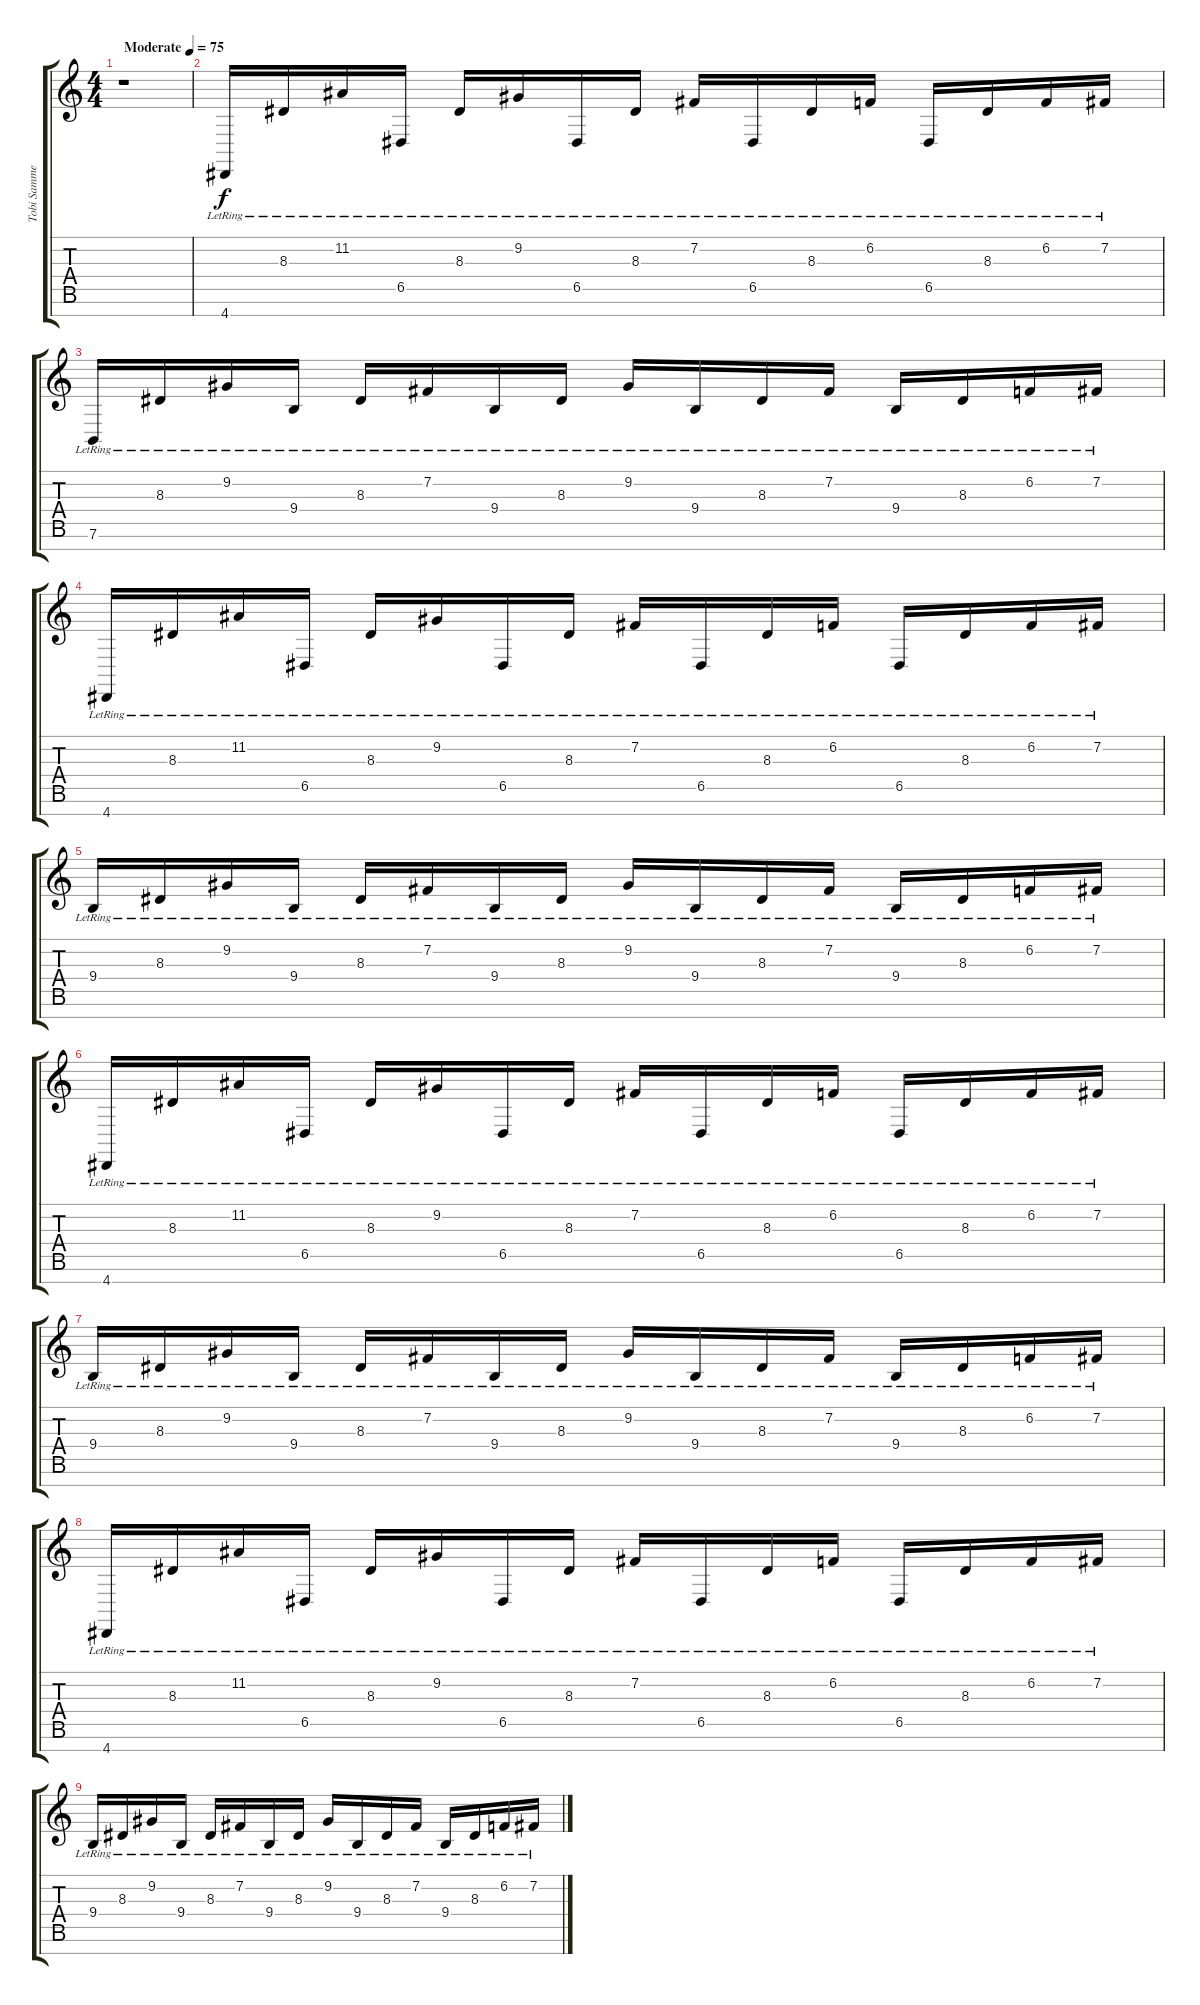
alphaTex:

\track ("Tobi Sammet - Piano" "Tobi Samme") {instrument acousticgrandpiano}
\staff {score tabs}
\tuning (E4 B3 G3 D3 A2 E2 B1) {hide}
\ts (4 4)
\tempo (75 "Moderate")
\clef g2
\ks c
r.1{dy f instrument acousticgrandpiano} |
4.7{lr}.16 8.3{lr}.16 11.2{lr}.16 6.5{lr}.16 8.3{lr}.16 9.2{lr}.16 6.5{lr}.16 8.3{lr}.16 7.2{lr}.16 6.5{lr}.16 8.3{lr}.16 6.2{lr}.16 6.5{lr}.16 8.3{lr}.16 6.2{lr}.16 7.2{lr}.16 |
7.6{lr}.16 8.3{lr}.16 9.2{lr}.16 9.4{lr}.16 8.3{lr}.16 7.2{lr}.16 9.4{lr}.16 8.3{lr}.16 9.2{lr}.16 9.4{lr}.16 8.3{lr}.16 7.2{lr}.16 9.4{lr}.16 8.3{lr}.16 6.2{lr}.16 7.2{lr}.16 |
4.7{lr}.16 8.3{lr}.16 11.2{lr}.16 6.5{lr}.16 8.3{lr}.16 9.2{lr}.16 6.5{lr}.16 8.3{lr}.16 7.2{lr}.16 6.5{lr}.16 8.3{lr}.16 6.2{lr}.16 6.5{lr}.16 8.3{lr}.16 6.2{lr}.16 7.2{lr}.16 |
9.4{lr}.16 8.3{lr}.16 9.2{lr}.16 9.4{lr}.16 8.3{lr}.16 7.2{lr}.16 9.4{lr}.16 8.3{lr}.16 9.2{lr}.16 9.4{lr}.16 8.3{lr}.16 7.2{lr}.16 9.4{lr}.16 8.3{lr}.16 6.2{lr}.16 7.2{lr}.16 |
4.7{lr}.16 8.3{lr}.16 11.2{lr}.16 6.5{lr}.16 8.3{lr}.16 9.2{lr}.16 6.5{lr}.16 8.3{lr}.16 7.2{lr}.16 6.5{lr}.16 8.3{lr}.16 6.2{lr}.16 6.5{lr}.16 8.3{lr}.16 6.2{lr}.16 7.2{lr}.16 |
9.4{lr}.16 8.3{lr}.16 9.2{lr}.16 9.4{lr}.16 8.3{lr}.16 7.2{lr}.16 9.4{lr}.16 8.3{lr}.16 9.2{lr}.16 9.4{lr}.16 8.3{lr}.16 7.2{lr}.16 9.4{lr}.16 8.3{lr}.16 6.2{lr}.16 7.2{lr}.16 |
4.7{lr}.16 8.3{lr}.16 11.2{lr}.16 6.5{lr}.16 8.3{lr}.16 9.2{lr}.16 6.5{lr}.16 8.3{lr}.16 7.2{lr}.16 6.5{lr}.16 8.3{lr}.16 6.2{lr}.16 6.5{lr}.16 8.3{lr}.16 6.2{lr}.16 7.2{lr}.16 |
9.4{lr}.16 8.3{lr}.16 9.2{lr}.16 9.4{lr}.16 8.3{lr}.16 7.2{lr}.16 9.4{lr}.16 8.3{lr}.16 9.2{lr}.16 9.4{lr}.16 8.3{lr}.16 7.2{lr}.16 9.4{lr}.16 8.3{lr}.16 6.2{lr}.16 7.2{lr}.16
